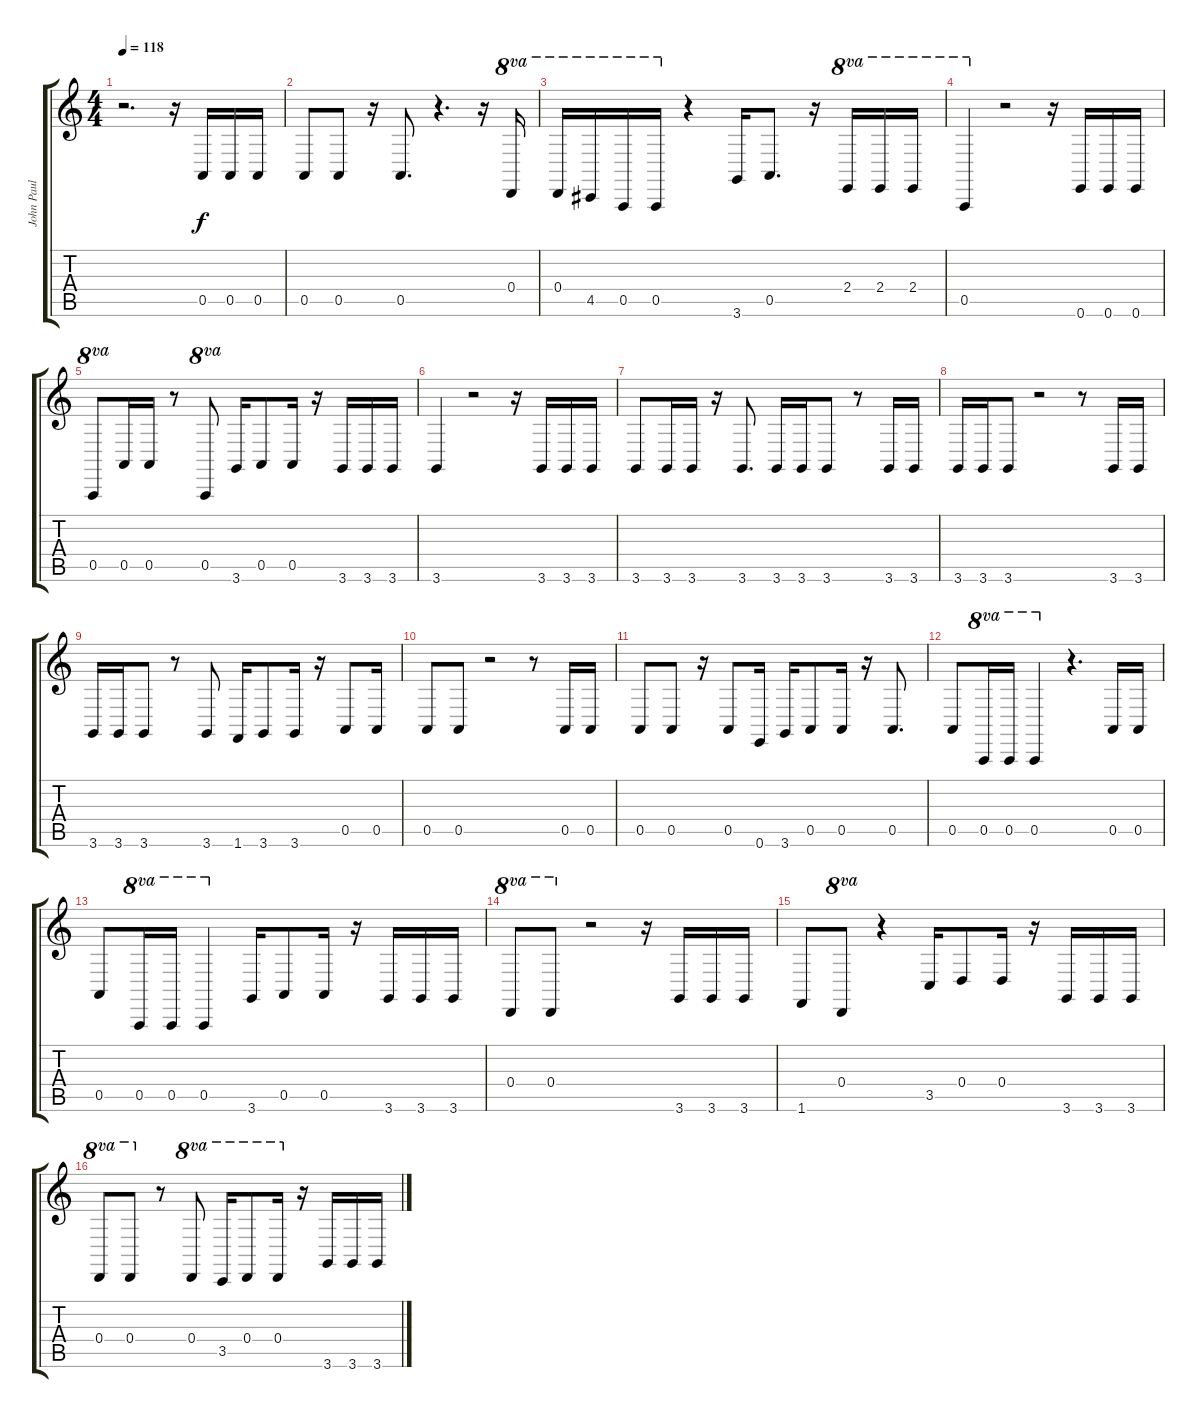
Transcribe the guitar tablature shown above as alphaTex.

\track ("John Paul Jones (Orgão 3)" "John Paul ") {instrument brasssection}
\staff {score tabs}
\tuning (E4 B3 G3 D3 A2 E2) {hide}
\ts (4 4)
\tempo 118
\clef g2
\ks c
r.2{d dy f} r.16 0.5.16 0.5.16 0.5.16 |
0.5.8 0.5.8 r.16 0.5.8{d} r.4{d} r.16 0.4.16{ot 8va} |
0.4.16{ot 8va} 4.5.16{ot 8va} 0.5.16{ot 8va} 0.5.16{ot 8va} r.4 3.6.16 0.5.8{d} r.16 2.4.16{ot 8va} 2.4.16{ot 8va} 2.4.16{ot 8va} |
0.5.4{ot 8va} r.2 r.16 0.6.16 0.6.16 0.6.16 |
0.5.8{ot 8va} 0.5.16 0.5.16 r.8 0.5.8{ot 8va} 3.6.16 0.5.8 0.5.16 r.16 3.6.16 3.6.16 3.6.16 |
3.6.4 r.2 r.16 3.6.16 3.6.16 3.6.16 |
3.6.8 3.6.16 3.6.16 r.16 3.6.8{d} 3.6.16 3.6.16 3.6.8 r.8 3.6.16 3.6.16 |
3.6.16 3.6.16 3.6.8 r.2 r.8 3.6.16 3.6.16 |
3.6.16 3.6.16 3.6.8 r.8 3.6.8 1.6.16 3.6.8 3.6.16 r.16 0.5.8 0.5.16 |
0.5.8 0.5.8 r.2 r.8 0.5.16 0.5.16 |
0.5.8 0.5.8 r.16 0.5.8 0.6.16 3.6.16 0.5.8 0.5.16 r.16 0.5.8{d} |
0.5.8 0.5.16{ot 8va} 0.5.16{ot 8va} 0.5.4{ot 8va} r.4{d} 0.5.16 0.5.16 |
0.5.8 0.5.16{ot 8va} 0.5.16{ot 8va} 0.5.4{ot 8va} 3.6.16 0.5.8 0.5.16 r.16 3.6.16 3.6.16 3.6.16 |
0.4.8{ot 8va} 0.4.8{ot 8va} r.2 r.16 3.6.16 3.6.16 3.6.16 |
1.6.8 0.4.8{ot 8va} r.4 3.5.16 0.4.8 0.4.16 r.16 3.6.16 3.6.16 3.6.16 |
0.4.8{ot 8va} 0.4.8{ot 8va} r.8 0.4.8{ot 8va} 3.5.16{ot 8va} 0.4.8{ot 8va} 0.4.16{ot 8va} r.16 3.6.16 3.6.16 3.6.16
